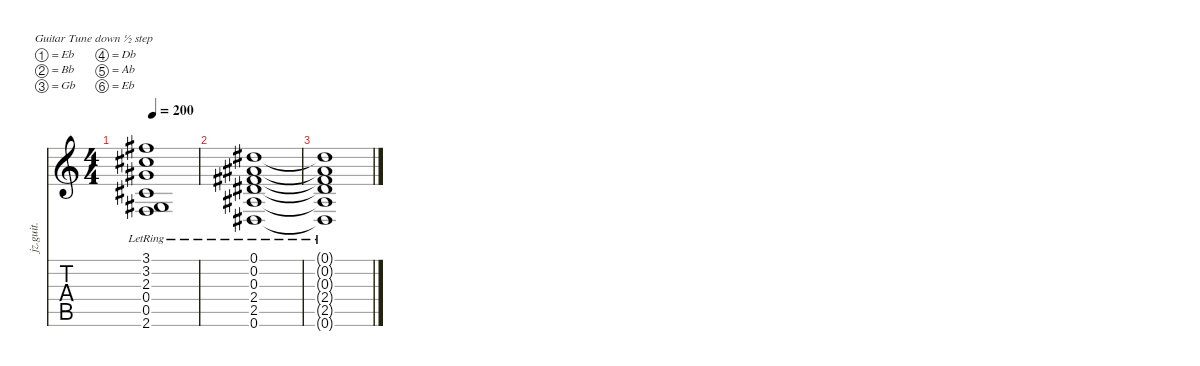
\defaultSystemsLayout 4
\hideDynamics
\bracketExtendMode nobrackets
\otherSystemsTrackNameOrientation horizontal
\track ("Guitar" "jz.guit.") {instrument electricguitarjazz}
\staff {score tabs}
\tuning (Eb4 Bb3 Gb3 Db3 Ab2 Eb2)
\ts (4 4)
\tempo 200
\clef g2
\ks c
(3.1{lr acc #} 3.2{lr acc #} 2.3{lr acc #} 0.4{lr acc #} 0.5{lr acc #} 2.6{lr}).1{dy f beam Up} |
(0.1{lr acc #} 0.2{lr acc #} 0.3{lr acc #} 2.4{lr acc #} 2.5{lr acc #} 0.6{lr acc #}).1{beam Up} |
(0.1{lr t acc #} 0.2{lr t acc #} 0.3{lr t acc #} 2.4{lr t acc #} 2.5{lr t acc #} 0.6{lr t acc #}).1{beam Up}
